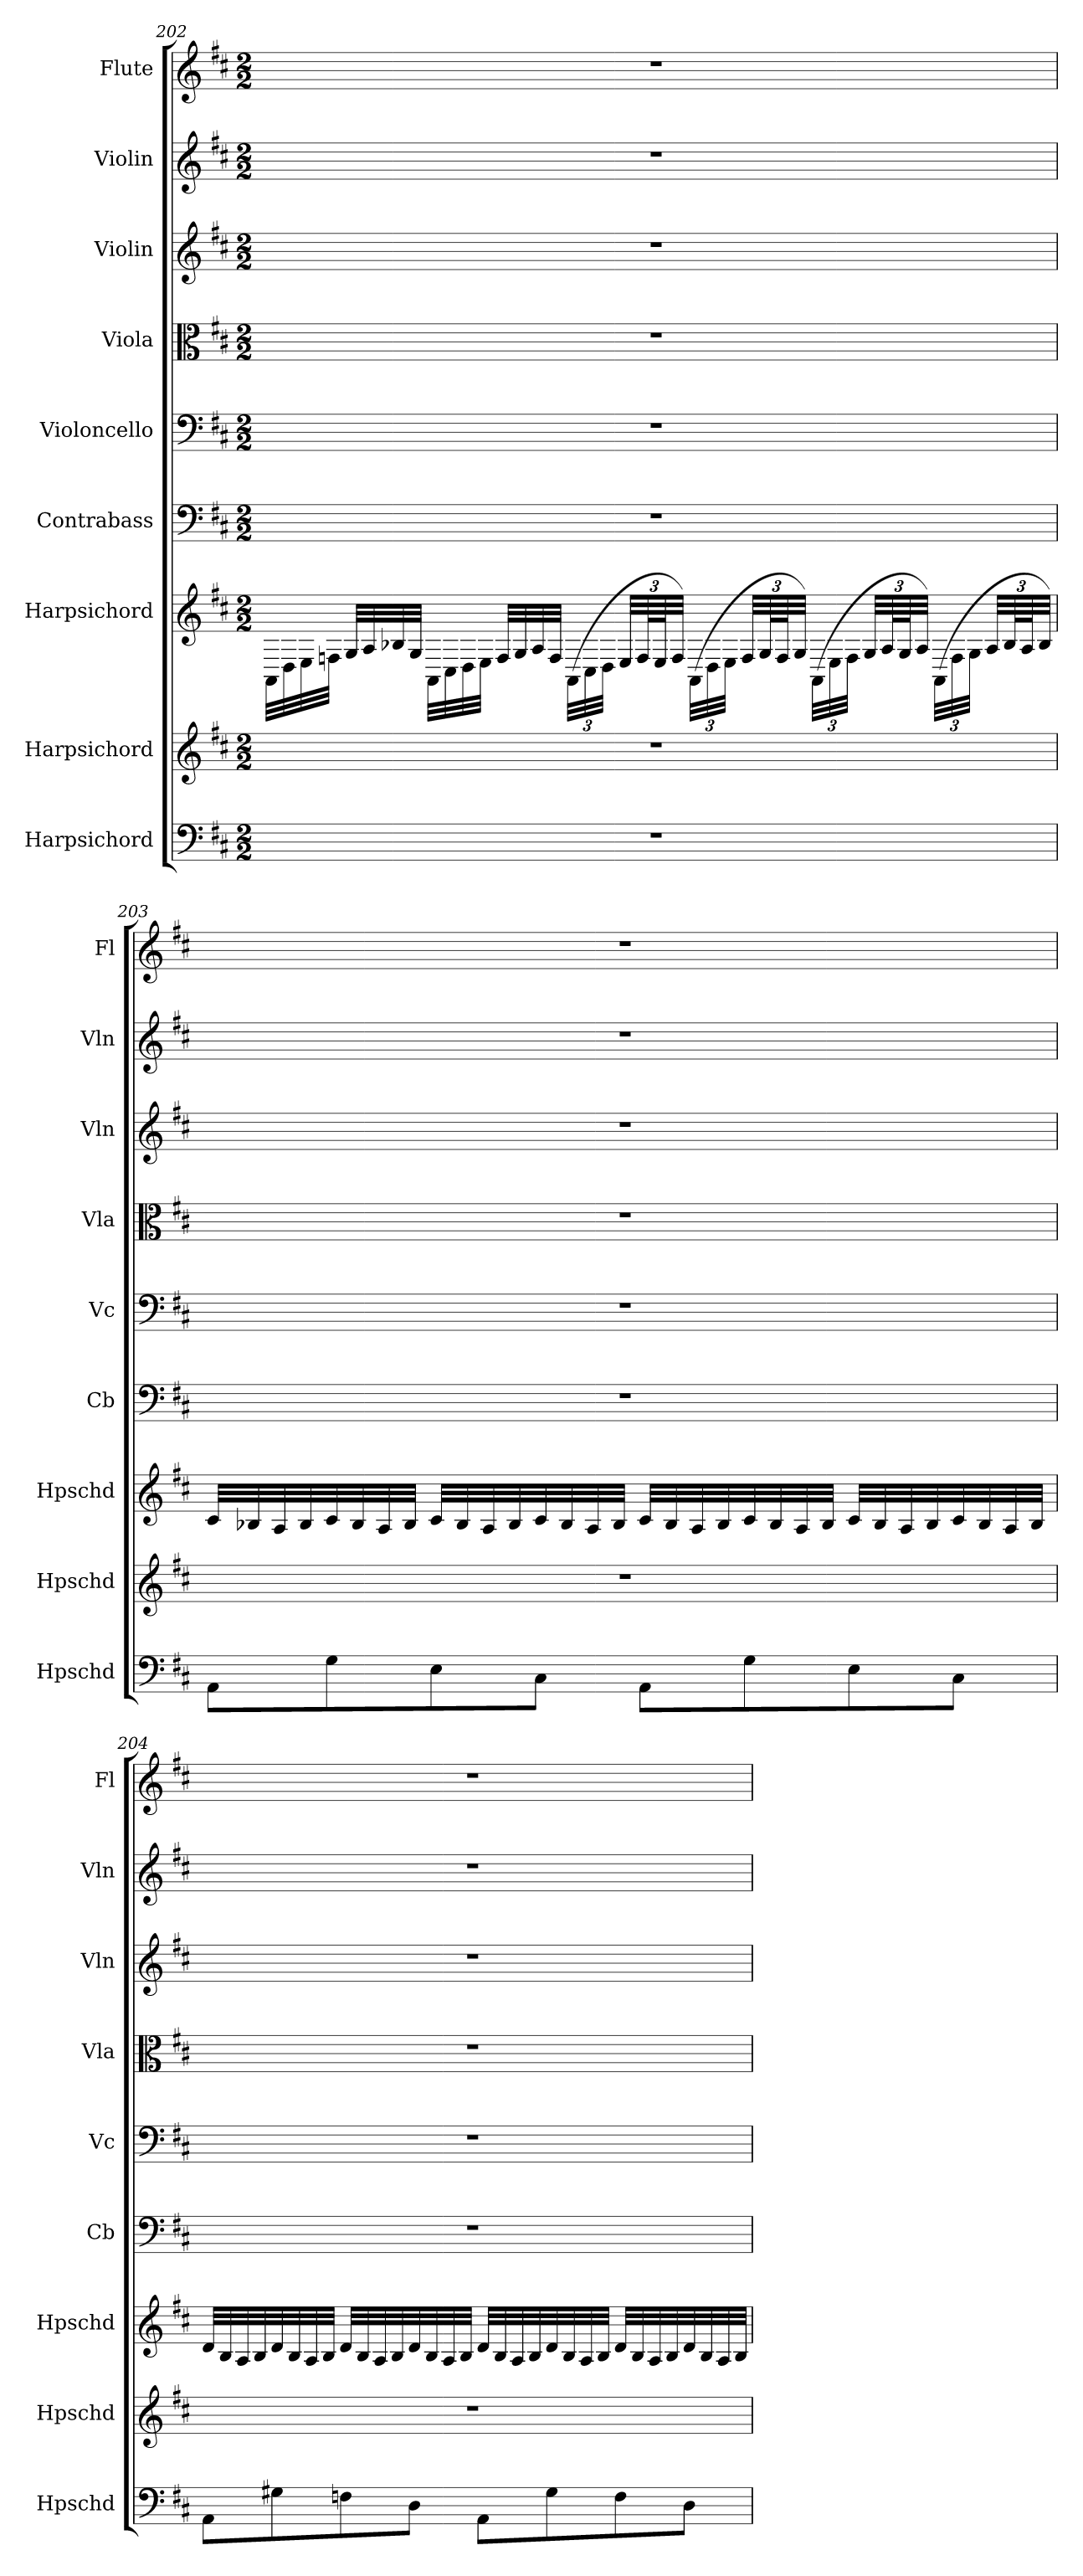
**kern	**kern	**kern	**kern	**kern	**kern	**kern	**kern	**kern
*part9	*part8	*part7	*part6	*part5	*part4	*part3	*part2	*part1
*staff9	*staff8	*staff7	*staff6	*staff5	*staff4	*staff3	*staff2	*staff1
*I"Harpsichord	*I"Harpsichord	*I"Harpsichord	*I"Contrabass	*I"Violoncello	*I"Viola	*I"Violin	*I"Violin	*I"Flute
*I'Hpschd	*I'Hpschd	*I'Hpschd	*I'Cb	*I'Vc	*I'Vla	*I'Vln	*I'Vln	*I'Fl
*clefF4	*clefG2	*clefG2	*clefF4	*clefF4	*clefC3	*clefG2	*clefG2	*clefG2
*k[f#c#]	*k[f#c#]	*k[f#c#]	*k[f#c#]	*k[f#c#]	*k[f#c#]	*k[f#c#]	*k[f#c#]	*k[f#c#]
*D:	*D:	*D:	*D:	*D:	*D:	*D:	*D:	*D:
*M2/2	*M2/2	*M2/2	*M2/2	*M2/2	*M2/2	*M2/2	*M2/2	*M2/2
=202	=202	=202	=202	=202	=202	=202	=202	=202
1r	1r	32AA\LLL	1r	1r	1r	1r	1r	1r
.	.	32D\	.	.	.	.	.	.
.	.	32E\	.	.	.	.	.	.
.	.	32Fn\JJJ	.	.	.	.	.	.
.	.	32G/LLL	.	.	.	.	.	.
.	.	32A/	.	.	.	.	.	.
.	.	32B-X/	.	.	.	.	.	.
.	.	32G/JJJ	.	.	.	.	.	.
.	.	32AA\LLL	.	.	.	.	.	.
.	.	32C#\	.	.	.	.	.	.
.	.	32D\	.	.	.	.	.	.
.	.	32E\JJJ	.	.	.	.	.	.
.	.	32F/LLL	.	.	.	.	.	.
.	.	32G/	.	.	.	.	.	.
.	.	32A/	.	.	.	.	.	.
.	.	32F/JJJ	.	.	.	.	.	.
.	.	(48AA\LLL	.	.	.	.	.	.
.	.	48C#\	.	.	.	.	.	.
.	.	48D\JJJ	.	.	.	.	.	.
.	.	48E/LLL	.	.	.	.	.	.
.	.	96F/L	.	.	.	.	.	.
.	.	96E/J	.	.	.	.	.	.
.	.	48F/JJJ)	.	.	.	.	.	.
.	.	(48AA\LLL	.	.	.	.	.	.
.	.	48D\	.	.	.	.	.	.
.	.	48E\JJJ	.	.	.	.	.	.
.	.	48F/LLL	.	.	.	.	.	.
.	.	96G/L	.	.	.	.	.	.
.	.	96F/J	.	.	.	.	.	.
.	.	48G/JJJ)	.	.	.	.	.	.
.	.	(48AA\LLL	.	.	.	.	.	.
.	.	48E\	.	.	.	.	.	.
.	.	48F\JJJ	.	.	.	.	.	.
.	.	48G/LLL	.	.	.	.	.	.
.	.	96A/L	.	.	.	.	.	.
.	.	96G/J	.	.	.	.	.	.
.	.	48A/JJJ)	.	.	.	.	.	.
.	.	(48AA\LLL	.	.	.	.	.	.
.	.	48F\	.	.	.	.	.	.
.	.	48G\JJJ	.	.	.	.	.	.
.	.	48A/LLL	.	.	.	.	.	.
.	.	96B-/L	.	.	.	.	.	.
.	.	96A/J	.	.	.	.	.	.
.	.	48B-/JJJ)	.	.	.	.	.	.
=203	=203	=203	=203	=203	=203	=203	=203	=203
8AA\L	1r	32c#/LLL	1r	1r	1r	1r	1r	1r
.	.	32B-X/	.	.	.	.	.	.
.	.	32A/	.	.	.	.	.	.
.	.	32B-/	.	.	.	.	.	.
8G\	.	32c#/	.	.	.	.	.	.
.	.	32B-/	.	.	.	.	.	.
.	.	32A/	.	.	.	.	.	.
.	.	32B-/JJJ	.	.	.	.	.	.
8E\	.	32c#/LLL	.	.	.	.	.	.
.	.	32B-/	.	.	.	.	.	.
.	.	32A/	.	.	.	.	.	.
.	.	32B-/	.	.	.	.	.	.
8C#\J	.	32c#/	.	.	.	.	.	.
.	.	32B-/	.	.	.	.	.	.
.	.	32A/	.	.	.	.	.	.
.	.	32B-/JJJ	.	.	.	.	.	.
8AA\L	.	32c#/LLL	.	.	.	.	.	.
.	.	32B-/	.	.	.	.	.	.
.	.	32A/	.	.	.	.	.	.
.	.	32B-/	.	.	.	.	.	.
8G\	.	32c#/	.	.	.	.	.	.
.	.	32B-/	.	.	.	.	.	.
.	.	32A/	.	.	.	.	.	.
.	.	32B-/JJJ	.	.	.	.	.	.
8E\	.	32c#/LLL	.	.	.	.	.	.
.	.	32B-/	.	.	.	.	.	.
.	.	32A/	.	.	.	.	.	.
.	.	32B-/	.	.	.	.	.	.
8C#\J	.	32c#/	.	.	.	.	.	.
.	.	32B-/	.	.	.	.	.	.
.	.	32A/	.	.	.	.	.	.
.	.	32B-/JJJ	.	.	.	.	.	.
=204	=204	=204	=204	=204	=204	=204	=204	=204
8AA\L	1r	32d/LLL	1r	1r	1r	1r	1r	1r
.	.	32B/	.	.	.	.	.	.
.	.	32A/	.	.	.	.	.	.
.	.	32B/	.	.	.	.	.	.
8G#X\	.	32d/	.	.	.	.	.	.
.	.	32B/	.	.	.	.	.	.
.	.	32A/	.	.	.	.	.	.
.	.	32B/JJJ	.	.	.	.	.	.
8Fn\	.	32d/LLL	.	.	.	.	.	.
.	.	32B/	.	.	.	.	.	.
.	.	32A/	.	.	.	.	.	.
.	.	32B/	.	.	.	.	.	.
8D\J	.	32d/	.	.	.	.	.	.
.	.	32B/	.	.	.	.	.	.
.	.	32A/	.	.	.	.	.	.
.	.	32B/JJJ	.	.	.	.	.	.
8AA\L	.	32d/LLL	.	.	.	.	.	.
.	.	32B/	.	.	.	.	.	.
.	.	32A/	.	.	.	.	.	.
.	.	32B/	.	.	.	.	.	.
8G#\	.	32d/	.	.	.	.	.	.
.	.	32B/	.	.	.	.	.	.
.	.	32A/	.	.	.	.	.	.
.	.	32B/JJJ	.	.	.	.	.	.
8F\	.	32d/LLL	.	.	.	.	.	.
.	.	32B/	.	.	.	.	.	.
.	.	32A/	.	.	.	.	.	.
.	.	32B/	.	.	.	.	.	.
8D\J	.	32d/	.	.	.	.	.	.
.	.	32B/	.	.	.	.	.	.
.	.	32A/	.	.	.	.	.	.
.	.	32B/JJJ	.	.	.	.	.	.
=	=	=	=	=	=	=	=	=
*-	*-	*-	*-	*-	*-	*-	*-	*-
